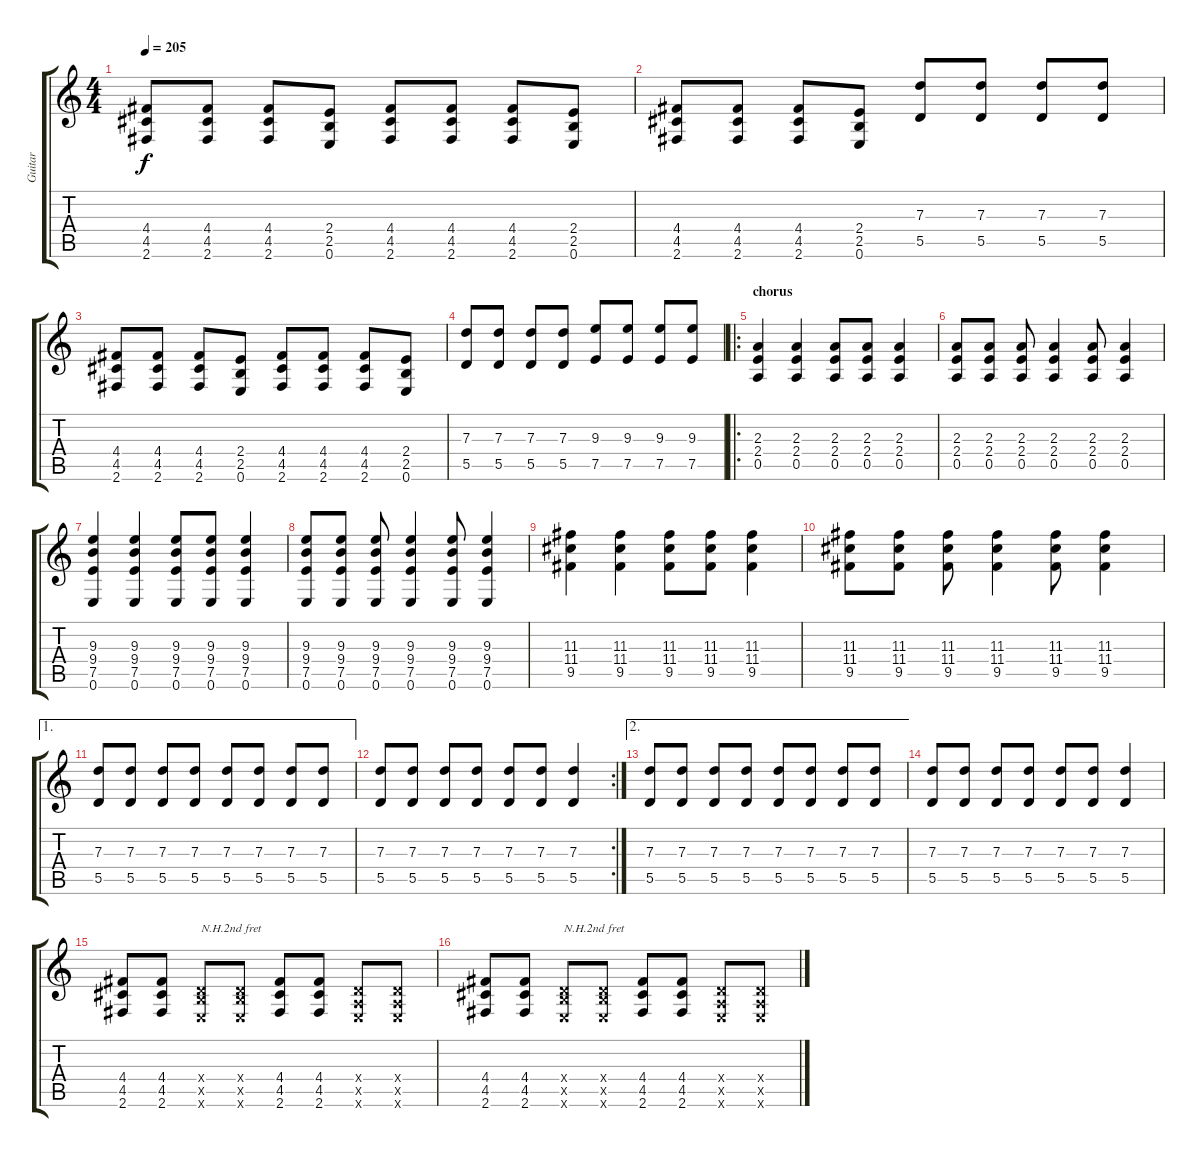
\track ("Guitar" "Guitar") {instrument distortionguitar}
\staff {score tabs}
\tuning (E4 B3 G3 D3 A2 E2) {hide}
\ts (4 4)
\tempo 205
\clef g2
\ks c
(4.4 4.5 2.6).8{dy f} (4.4 4.5 2.6).8 (4.4 4.5 2.6).8 (2.4 2.5 0.6).8 (4.4 4.5 2.6).8 (4.4 4.5 2.6).8 (4.4 4.5 2.6).8 (2.4 2.5 0.6).8 |
(4.4 4.5 2.6).8 (4.4 4.5 2.6).8 (4.4 4.5 2.6).8 (2.4 2.5 0.6).8 (7.3 5.5).8 (7.3 5.5).8 (7.3 5.5).8 (7.3 5.5).8 |
(4.4 4.5 2.6).8 (4.4 4.5 2.6).8 (4.4 4.5 2.6).8 (2.4 2.5 0.6).8 (4.4 4.5 2.6).8 (4.4 4.5 2.6).8 (4.4 4.5 2.6).8 (2.4 2.5 0.6).8 |
(7.3 5.5).8 (7.3 5.5).8 (7.3 5.5).8 (7.3 5.5).8 (9.3 7.5).8 (9.3 7.5).8 (9.3 7.5).8 (9.3 7.5).8 |
\ro
\section ("" "chorus")
(2.3 2.4 0.5).4 (2.3 2.4 0.5).4 (2.3 2.4 0.5).8 (2.3 2.4 0.5).8 (2.3 2.4 0.5).4 |
(2.3 2.4 0.5).8 (2.3 2.4 0.5).8 (2.3 2.4 0.5).8 (2.3 2.4 0.5).4 (2.3 2.4 0.5).8 (2.3 2.4 0.5).4 |
(9.3 9.4 7.5 0.6).4 (9.3 9.4 7.5 0.6).4 (9.3 9.4 7.5 0.6).8 (9.3 9.4 7.5 0.6).8 (9.3 9.4 7.5 0.6).4 |
(9.3 9.4 7.5 0.6).8 (9.3 9.4 7.5 0.6).8 (9.3 9.4 7.5 0.6).8 (9.3 9.4 7.5 0.6).4 (9.3 9.4 7.5 0.6).8 (9.3 9.4 7.5 0.6).4 |
(11.3 11.4 9.5).4 (11.3 11.4 9.5).4 (11.3 11.4 9.5).8 (11.3 11.4 9.5).8 (11.3 11.4 9.5).4 |
(11.3 11.4 9.5).8 (11.3 11.4 9.5).8 (11.3 11.4 9.5).8 (11.3 11.4 9.5).4 (11.3 11.4 9.5).8 (11.3 11.4 9.5).4 |
\ae 1
(7.3 5.5).8 (7.3 5.5).8 (7.3 5.5).8 (7.3 5.5).8 (7.3 5.5).8 (7.3 5.5).8 (7.3 5.5).8 (7.3 5.5).8 |
\rc 2
(7.3 5.5).8 (7.3 5.5).8 (7.3 5.5).8 (7.3 5.5).8 (7.3 5.5).8 (7.3 5.5).8 (7.3 5.5).4 |
\ae 2
(7.3 5.5).8 (7.3 5.5).8 (7.3 5.5).8 (7.3 5.5).8 (7.3 5.5).8 (7.3 5.5).8 (7.3 5.5).8 (7.3 5.5).8 |
(7.3 5.5).8 (7.3 5.5).8 (7.3 5.5).8 (7.3 5.5).8 (7.3 5.5).8 (7.3 5.5).8 (7.3 5.5).4 |
(4.4 4.5 2.6).8 (4.4 4.5 2.6).8 (0.4{x} 2.5{x} 0.6{x}).8{txt "N.H.2nd fret"} (0.4{x} 2.5{x} 0.6{x}).8 (4.4 4.5 2.6).8 (4.4 4.5 2.6).8 (0.4{x} 0.5{x} 0.6{x}).8 (0.4{x} 0.5{x} 0.6{x}).8 |
(4.4 4.5 2.6).8 (4.4 4.5 2.6).8 (0.4{x} 2.5{x} 0.6{x}).8{txt "N.H.2nd fret"} (0.4{x} 2.5{x} 0.6{x}).8 (4.4 4.5 2.6).8 (4.4 4.5 2.6).8 (0.4{x} 0.5{x} 0.6{x}).8 (0.4{x} 0.5{x} 0.6{x}).8
